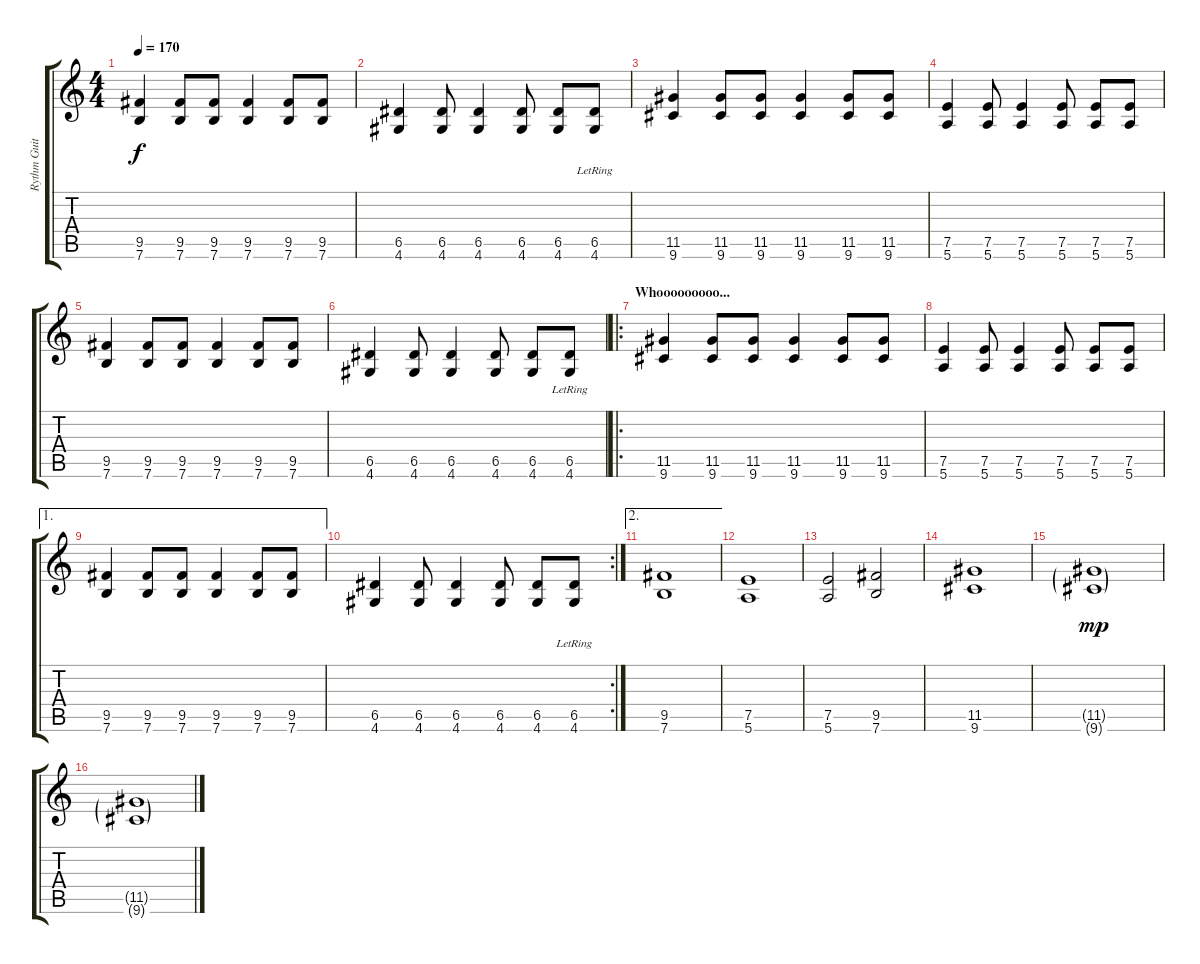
\track ("Rythm Guitar" "Rythm Guit") {instrument overdrivenguitar}
\staff {score tabs}
\tuning (E4 B3 G3 D3 A2 E2) {hide}
\ts (4 4)
\tempo 170
\clef g2
\ks c
(9.5 7.6).4{dy f} (9.5 7.6).8 (9.5 7.6).8 (9.5 7.6).4 (9.5 7.6).8 (9.5 7.6).8 |
(6.5 4.6).4 (6.5 4.6).8 (6.5 4.6).4 (6.5 4.6).8 (6.5 4.6).8 (6.5{lr} 4.6).8 |
(11.5 9.6).4 (11.5 9.6).8 (11.5 9.6).8 (11.5 9.6).4 (11.5 9.6).8 (11.5 9.6).8 |
(7.5 5.6).4 (7.5 5.6).8 (7.5 5.6).4 (7.5 5.6).8 (7.5 5.6).8 (7.5 5.6).8 |
(9.5 7.6).4 (9.5 7.6).8 (9.5 7.6).8 (9.5 7.6).4 (9.5 7.6).8 (9.5 7.6).8 |
(6.5 4.6).4 (6.5 4.6).8 (6.5 4.6).4 (6.5 4.6).8 (6.5 4.6).8 (6.5{lr} 4.6).8 |
\ro
\section ("" "Whooooooooo...")
(11.5 9.6).4 (11.5 9.6).8 (11.5 9.6).8 (11.5 9.6).4 (11.5 9.6).8 (11.5 9.6).8 |
(7.5 5.6).4 (7.5 5.6).8 (7.5 5.6).4 (7.5 5.6).8 (7.5 5.6).8 (7.5 5.6).8 |
\ae 1
(9.5 7.6).4 (9.5 7.6).8 (9.5 7.6).8 (9.5 7.6).4 (9.5 7.6).8 (9.5 7.6).8 |
\rc 2
(6.5 4.6).4 (6.5 4.6).8 (6.5 4.6).4 (6.5 4.6).8 (6.5 4.6).8 (6.5{lr} 4.6).8 |
\ae 2
(9.5 7.6).1 |
(7.5 5.6).1 |
(7.5 5.6).2 (9.5 7.6).2 |
(11.5 9.6).1 |
(11.5{g} 9.6{g}).1{dy mp} |
(11.5{g} 9.6{g}).1
